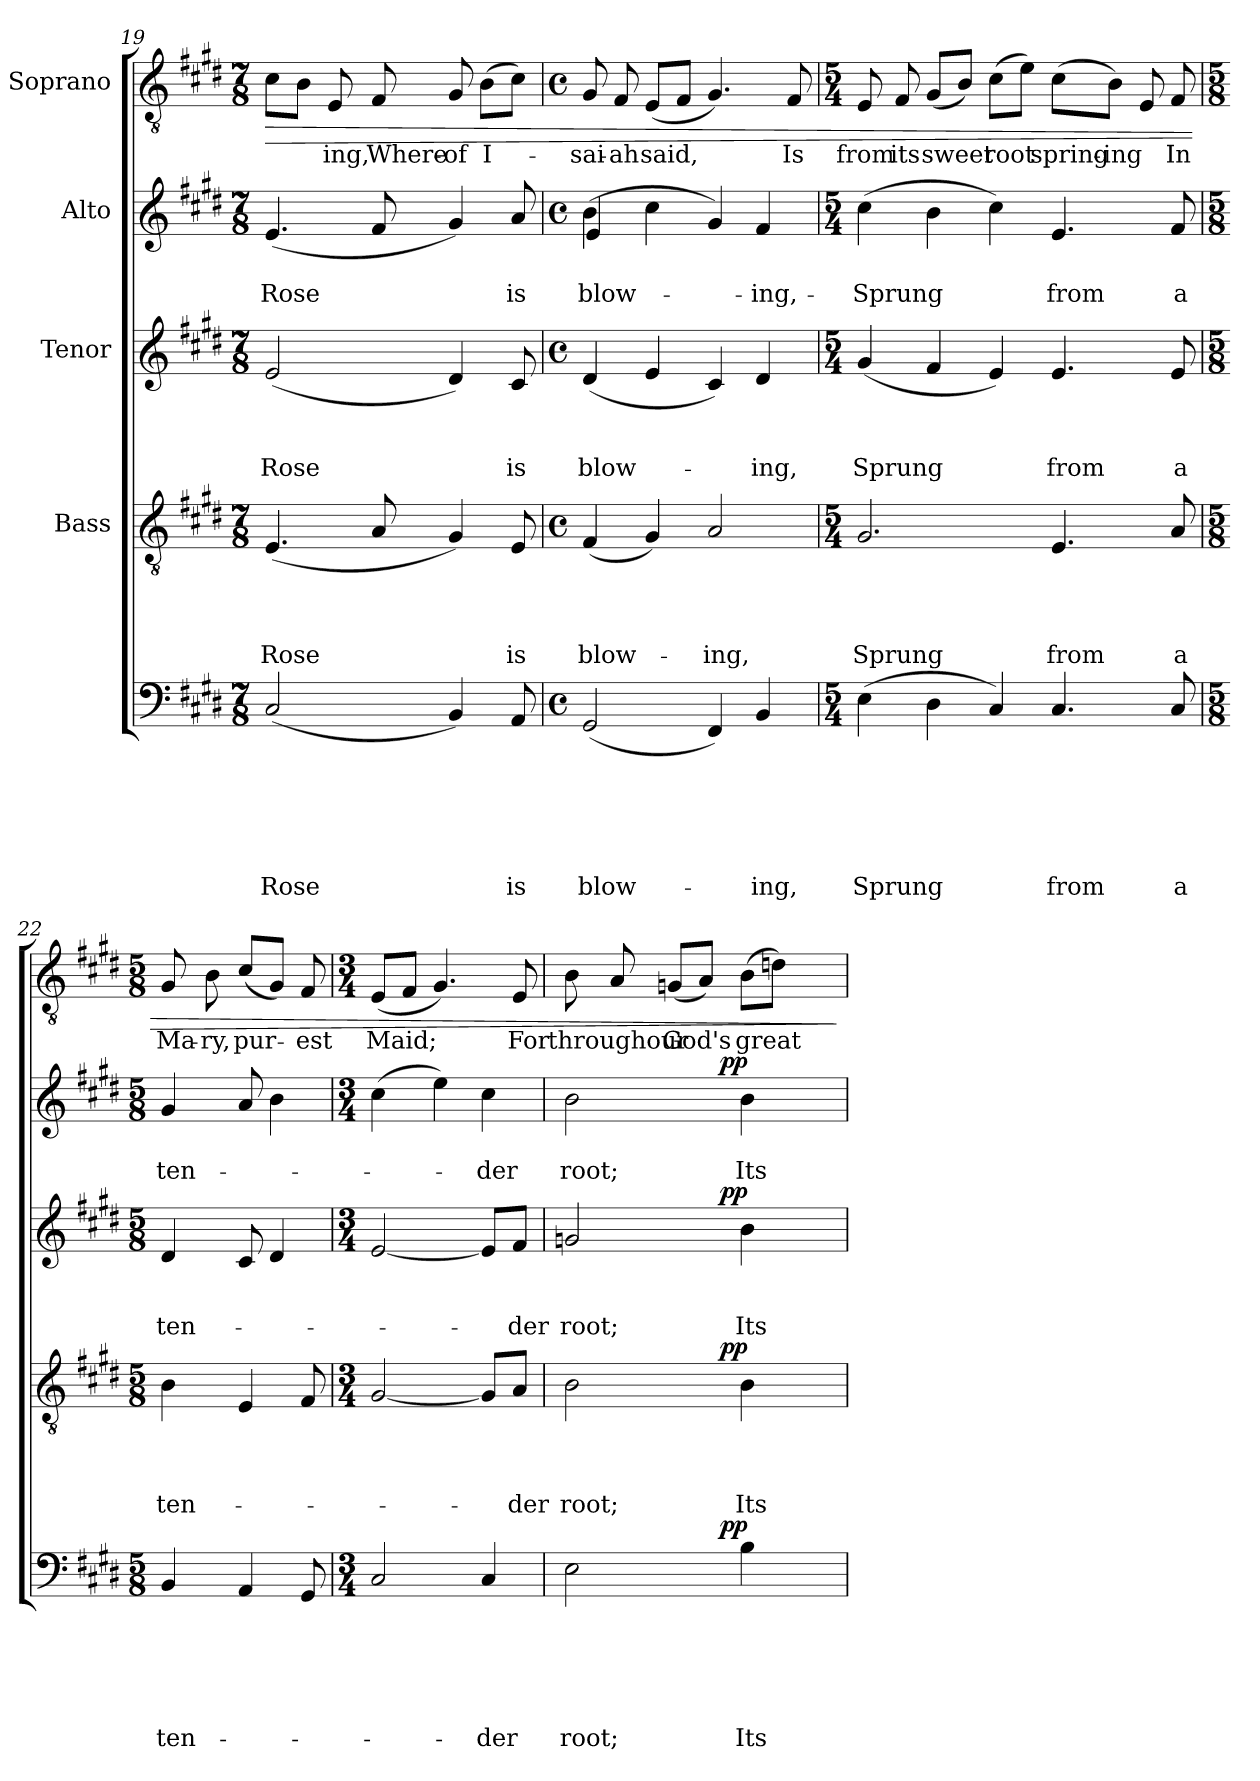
**kern	**text	**text	**text	**text	**text	**text	**dynam	**kern	**text	**text	**text	**text	**dynam	**kern	**text	**text	**text	**dynam	**kern	**text	**text	**dynam	**kern	**text	**dynam
*part5	*part5	*part5	*part5	*part5	*part5	*part5	*part5	*part4	*part4	*part4	*part4	*part4	*part4	*part3	*part3	*part3	*part3	*part3	*part2	*part2	*part2	*part2	*part1	*part1	*part1
*staff5	*staff5	*staff5	*staff5	*staff5	*staff5	*staff5	*staff5	*staff4	*staff4	*staff4	*staff4	*staff4	*staff4	*staff3	*staff3	*staff3	*staff3	*staff3	*staff2	*staff2	*staff2	*staff2	*staff1	*staff1	*staff1
*	*	*	*	*	*	*	*	*I"Bass	*	*	*	*	*	*I"Tenor	*	*	*	*	*I"Alto	*	*	*	*I"Soprano	*	*
*clefF4	*	*	*	*	*	*	*	*clefGv2	*	*	*	*	*	*clefG2	*	*	*	*	*clefG2	*	*	*	*clefGv2	*	*
*k[f#c#g#d#]	*	*	*	*	*	*	*	*k[f#c#g#d#]	*	*	*	*	*	*k[f#c#g#d#]	*	*	*	*	*k[f#c#g#d#]	*	*	*	*k[f#c#g#d#]	*	*
*E:	*	*	*	*	*	*	*	*E:	*	*	*	*	*	*E:	*	*	*	*	*E:	*	*	*	*E:	*	*
*M7/8	*	*	*	*	*	*	*	*M7/8	*	*	*	*	*	*M7/8	*	*	*	*	*M7/8	*	*	*	*M7/8	*	*
=19	=19	=19	=19	=19	=19	=19	=19	=19	=19	=19	=19	=19	=19	=19	=19	=19	=19	=19	=19	=19	=19	=19	=19	=19	=19
!	!	!	!	!	!	!LO:LY:b	!	!	!	!	!	!LO:LY:b	!	!	!	!	!LO:LY:b	!	!	!	!LO:LY:b	!	!	!	!LO:HP:b
(<2C#/	.	.	.	.	.	Rose	.	(<4.E/	.	.	.	Rose	.	(<2e/	.	.	Rose	.	(<4.e/	.	Rose	.	8c#\L	.	>
.	.	.	.	.	.	.	.	.	.	.	.	.	.	.	.	.	.	.	.	.	.	.	8B\J	.	.
!	!	!	!	!	!	!	!	!	!	!	!	!	!	!	!	!	!	!	!	!	!	!	!	!LO:LY:b	!
.	.	.	.	.	.	.	.	.	.	.	.	.	.	.	.	.	.	.	.	.	.	.	8E/	-ing,	.
!	!	!	!	!	!	!	!	!	!	!	!	!	!	!	!	!	!	!	!	!	!	!	!	!LO:LY:b	!
.	.	.	.	.	.	.	.	8A/	.	.	.	.	.	.	.	.	.	.	8f#/	.	.	.	8F#/	Where-	.
!	!	!	!	!	!	!	!	!	!	!	!	!	!	!	!	!	!	!	!	!	!	!	!	!LO:LY:b:rj	!
4BB/)	.	.	.	.	.	.	.	4G#/)	.	.	.	.	.	4d#/)	.	.	.	.	4g#/)	.	.	.	8G#/	-of	.
!	!	!	!	!	!	!	!	!	!	!	!	!	!	!	!	!	!	!	!	!	!	!	!	!LO:LY:b	!
.	.	.	.	.	.	.	.	.	.	.	.	.	.	.	.	.	.	.	.	.	.	.	(>8B\L	I-	.
!	!	!	!	!	!	!LO:LY:b	!	!	!	!	!	!LO:LY:b	!	!	!	!	!LO:LY:b	!	!	!	!LO:LY:b	!	!	!	!
8AA/	.	.	.	.	.	is	.	8E/	.	.	.	is	.	8c#/	.	.	is	.	8a/	.	is	.	8c#\J)	.	.
!!LO:LB:g=z
=20	=20	=20	=20	=20	=20	=20	=20	=20	=20	=20	=20	=20	=20	=20	=20	=20	=20	=20	=20	=20	=20	=20	=20	=20	=20
*M4/4	*	*	*	*	*	*	*	*M4/4	*	*	*	*	*	*M4/4	*	*	*	*	*M4/4	*	*	*	*M4/4	*	*
*met(c)	*	*	*	*	*	*	*	*met(c)	*	*	*	*	*	*met(c)	*	*	*	*	*met(c)	*	*	*	*met(c)	*	*
!	!	!	!	!	!	!LO:LY:b	!	!	!	!	!	!LO:LY:b	!	!	!	!	!LO:LY:b	!	!	!	!LO:LY:b	!	!	!LO:LY:b	!
*	*	*	*	*	*	*	*	*	*	*	*	*	*	*	*	*	*	*	*^	*	*	*	*	*	*
(<2GG#/	.	.	.	.	.	blow-	.	(<4F#/	.	.	.	blow-	.	(<4d#/	.	.	blow-	.	(>4b\	4e/	.	blow-	.	8G#/	-sai-	.
!	!	!	!	!	!	!	!	!	!	!	!	!	!	!	!	!	!	!	!	!	!	!	!	!	!LO:LY:b:rj	!
.	.	.	.	.	.	.	.	.	.	.	.	.	.	.	.	.	.	.	.	.	.	.	.	8F#/	-ah	.
!	!	!	!	!	!	!	!	!	!	!	!	!	!	!	!	!	!	!	!	!	!	!	!	!	!LO:LY:b	!
.	.	.	.	.	.	.	.	4G#/)	.	.	.	.	.	4e/	.	.	.	.	4cc#\	2ryy	.	.	.	(<8E/L	said,	.
.	.	.	.	.	.	.	.	.	.	.	.	.	.	.	.	.	.	.	.	.	.	.	.	8F#/J	.	.
!	!	!	!	!	!	!	!	!	!	!	!	!LO:LY:b	!	!	!	!	!	!	!	!	!	!	!	!	!	!
4FF#/)	.	.	.	.	.	.	.	2A/	.	.	.	-ing,	.	4c#/)	.	.	.	.	4g#/)	.	.	.	.	4.G#/)	.	.
!	!	!	!	!	!	!LO:LY:b	!	!	!	!	!	!	!	!	!	!	!LO:LY:b	!	!	!	!	!LO:LY:b	!	!	!	!
4BB/	.	.	.	.	.	-ing,	.	.	.	.	.	.	.	4d#/	.	.	-ing,	.	4ryy	4f#/	.	-ing,	.	.	.	.
!	!	!	!	!	!	!	!	!	!	!	!	!	!	!	!	!	!	!	!	!	!	!	!	!	!LO:LY:b	!
.	.	.	.	.	.	.	.	.	.	.	.	.	.	.	.	.	.	.	.	.	.	.	.	8F#/	Is	.
*	*	*	*	*	*	*	*	*	*	*	*	*	*	*	*	*	*	*	*v	*v	*	*	*	*	*	*
=21	=21	=21	=21	=21	=21	=21	=21	=21	=21	=21	=21	=21	=21	=21	=21	=21	=21	=21	=21	=21	=21	=21	=21	=21	=21
*M5/4	*	*	*	*	*	*	*	*M5/4	*	*	*	*	*	*M5/4	*	*	*	*	*M5/4	*	*	*	*M5/4	*	*
!	!	!	!	!	!	!LO:LY:b	!	!	!	!	!	!LO:LY:b	!	!	!	!	!LO:LY:b	!	!	!	!LO:LY:b	!	!	!LO:LY:b	!
(>4E\	.	.	.	.	.	Sprung	.	2.G#/	.	.	.	Sprung	.	(<4g#/	.	.	Sprung	.	(>4cc#\	.	Sprung	.	8E/	from	.
!	!	!	!	!	!	!	!	!	!	!	!	!	!	!	!	!	!	!	!	!	!	!	!	!LO:LY:b	!
.	.	.	.	.	.	.	.	.	.	.	.	.	.	.	.	.	.	.	.	.	.	.	8F#/	its	.
!	!	!	!	!	!	!	!	!	!	!	!	!	!	!	!	!	!	!	!	!	!	!	!	!LO:LY:b	!
4D#\	.	.	.	.	.	.	.	.	.	.	.	.	.	4f#/	.	.	.	.	4b\	.	.	.	(<8G#/L	sweet	.
.	.	.	.	.	.	.	.	.	.	.	.	.	.	.	.	.	.	.	.	.	.	.	8B/J)	.	.
!	!	!	!	!	!	!	!	!	!	!	!	!	!	!	!	!	!	!	!	!	!	!	!	!LO:LY:b	!
4C#/)	.	.	.	.	.	.	.	.	.	.	.	.	.	4e/)	.	.	.	.	4cc#\)	.	.	.	(>8c#\L	root	.
.	.	.	.	.	.	.	.	.	.	.	.	.	.	.	.	.	.	.	.	.	.	.	8e\J)	.	.
!	!	!	!	!	!	!LO:LY:b	!	!	!	!	!	!LO:LY:b	!	!	!	!	!LO:LY:b	!	!	!	!LO:LY:b	!	!	!LO:LY:b	!
4.C#/	.	.	.	.	.	from	.	4.E/	.	.	.	from	.	4.e/	.	.	from	.	4.e/	.	from	.	(>8c#\L	spring-	.
!	!	!	!	!	!	!	!	!	!	!	!	!	!	!	!	!	!	!	!	!	!	!	!	!LO:LY:b	!
.	.	.	.	.	.	.	.	.	.	.	.	.	.	.	.	.	.	.	.	.	.	.	8B\J)	-ing	.
.	.	.	.	.	.	.	.	.	.	.	.	.	.	.	.	.	.	.	.	.	.	.	8E/	.	.
!	!	!	!	!	!	!LO:LY:b	!	!	!	!	!	!LO:LY:b	!	!	!	!	!LO:LY:b	!	!	!	!LO:LY:b	!	!	!LO:LY:b	!
8C#/	.	.	.	.	.	a	.	8A/	.	.	.	a	.	8e/	.	.	a	.	8f#/	.	a	.	8F#/	In	.
=22	=22	=22	=22	=22	=22	=22	=22	=22	=22	=22	=22	=22	=22	=22	=22	=22	=22	=22	=22	=22	=22	=22	=22	=22	=22
*M5/8	*	*	*	*	*	*	*	*M5/8	*	*	*	*	*	*M5/8	*	*	*	*	*M5/8	*	*	*	*M5/8	*	*
!	!	!	!	!	!	!LO:LY:b	!	!	!	!	!	!LO:LY:b	!	!	!	!	!LO:LY:b	!	!	!	!LO:LY:b	!	!	!LO:LY:b	!
4BB/	.	.	.	.	.	ten-	.	4B\	.	.	.	ten-	.	4d#/	.	.	ten-	.	4g#/	.	ten-	.	8G#/	Ma-	.
!	!	!	!	!	!	!	!	!	!	!	!	!	!	!	!	!	!	!	!	!	!	!	!	!LO:LY:b	!
.	.	.	.	.	.	.	.	.	.	.	.	.	.	.	.	.	.	.	.	.	.	.	8B\	-ry,	.
!	!	!	!	!	!	!	!	!	!	!	!	!	!	!	!	!	!	!	!	!	!	!	!	!LO:LY:b	!
4AA/	.	.	.	.	.	.	.	4E/	.	.	.	.	.	8c#/	.	.	.	.	8a/	.	.	.	(<8c#/L	pur-	.
.	.	.	.	.	.	.	.	.	.	.	.	.	.	4d#/	.	.	.	.	4b\	.	.	.	8G#/J)	.	.
!	!	!	!	!	!	!	!	!	!	!	!	!	!	!	!	!	!	!	!	!	!	!	!	!LO:LY:b:rj	!
8GG#/	.	.	.	.	.	.	.	8F#/	.	.	.	.	.	.	.	.	.	.	.	.	.	.	8F#/	-est	.
!!LO:PB:g=z
=23	=23	=23	=23	=23	=23	=23	=23	=23	=23	=23	=23	=23	=23	=23	=23	=23	=23	=23	=23	=23	=23	=23	=23	=23	=23
*M3/4	*	*	*	*	*	*	*	*M3/4	*	*	*	*	*	*M3/4	*	*	*	*	*M3/4	*	*	*	*M3/4	*	*
!	!	!	!	!	!	!	!	!	!	!	!	!	!	!	!	!	!	!	!	!	!	!	!	!LO:LY:b	!
2C#/	.	.	.	.	.	.	.	[<2G#/	.	.	.	.	.	[<2e/	.	.	.	.	(>4cc#\	.	.	.	(<8E/L	Maid;	.
.	.	.	.	.	.	.	.	.	.	.	.	.	.	.	.	.	.	.	.	.	.	.	8F#/J	.	.
.	.	.	.	.	.	.	.	.	.	.	.	.	.	.	.	.	.	.	4ee\)	.	.	.	4.G#/)	.	.
!	!	!	!	!	!	!LO:LY:b	!	!	!	!	!	!	!	!	!	!	!	!	!	!	!LO:LY:b	!	!	!	!
4C#/	.	.	.	.	.	-der	.	8G#/L]	.	.	.	.	.	8e/L]	.	.	.	.	4cc#\	.	-der	.	.	.	.
!	!	!	!	!	!	!	!	!	!	!	!	!LO:LY:b	!	!	!	!	!LO:LY:b	!	!	!	!	!	!	!LO:LY:b	!
.	.	.	.	.	.	.	.	8A/J	.	.	.	-der	.	8f#/J	.	.	-der	.	.	.	.	.	8E/	For	.
=24	=24	=24	=24	=24	=24	=24	=24	=24	=24	=24	=24	=24	=24	=24	=24	=24	=24	=24	=24	=24	=24	=24	=24	=24	=24
!	!	!	!	!	!	!LO:LY:b	!	!	!	!	!	!LO:LY:b	!	!	!	!	!LO:LY:b	!	!	!	!LO:LY:b	!	!	!LO:LY:b	!
*^	*	*	*	*	*	*	*	*^	*	*	*	*	*	*^	*	*	*	*	*^	*	*	*	*	*	*
2E\	4..ryy	.	.	.	.	.	root;	.	2B\	4..ryy	.	.	.	root;	.	2gn/	4..ryy	.	.	root;	.	2b\	4..ryy	.	root;	.	8B\	throughour	.
.	.	.	.	.	.	.	.	.	.	.	.	.	.	.	.	.	.	.	.	.	.	.	.	.	.	.	8A/	.	.
!	!	!	!	!	!	!	!	!	!	!	!	!	!	!	!	!	!	!	!	!	!	!	!	!	!	!	!	!LO:LY:b	!
.	.	.	.	.	.	.	.	.	.	.	.	.	.	.	.	.	.	.	.	.	.	.	.	.	.	.	(<8Gn/L	God's	.
.	.	.	.	.	.	.	.	.	.	.	.	.	.	.	.	.	.	.	.	.	.	.	.	.	.	.	8A/J)	.	.
!	!	!	!	!	!	!	!	!LO:DY:a	!	!	!	!	!	!	!LO:DY:a	!	!	!	!	!	!LO:DY:a	!	!	!	!	!LO:DY:a	!	!	!
.	4ryy	.	.	.	.	.	.	pp	.	4ryy	.	.	.	.	pp	.	4ryy	.	.	.	pp	.	4ryy	.	.	pp	.	.	.
!	!	!	!	!	!	!	!LO:LY:b	!	!	!	!	!	!	!LO:LY:b	!	!	!	!	!	!LO:LY:b	!	!	!	!	!LO:LY:b	!	!	!LO:LY:b	!
4B\	.	.	.	.	.	.	Its	.	4B\	.	.	.	.	Its	.	4b\	.	.	.	Its	.	4b\	.	.	Its	.	(>8B\L	great	]
.	.	.	.	.	.	.	.	.	.	.	.	.	.	.	.	.	.	.	.	.	.	.	.	.	.	.	8dn\J)	.	.
.	16ryy	.	.	.	.	.	.	.	.	16ryy	.	.	.	.	.	.	16ryy	.	.	.	.	.	16ryy	.	.	.	.	.	.
*v	*v	*	*	*	*	*	*	*	*	*	*	*	*	*	*	*v	*v	*	*	*	*	*v	*v	*	*	*	*	*	*
*	*	*	*	*	*	*	*	*v	*v	*	*	*	*	*	*	*	*	*	*	*	*	*	*	*	*	*
=	=	=	=	=	=	=	=	=	=	=	=	=	=	=	=	=	=	=	=	=	=	=	=	=	=
*-	*-	*-	*-	*-	*-	*-	*-	*-	*-	*-	*-	*-	*-	*-	*-	*-	*-	*-	*-	*-	*-	*-	*-	*-	*-
